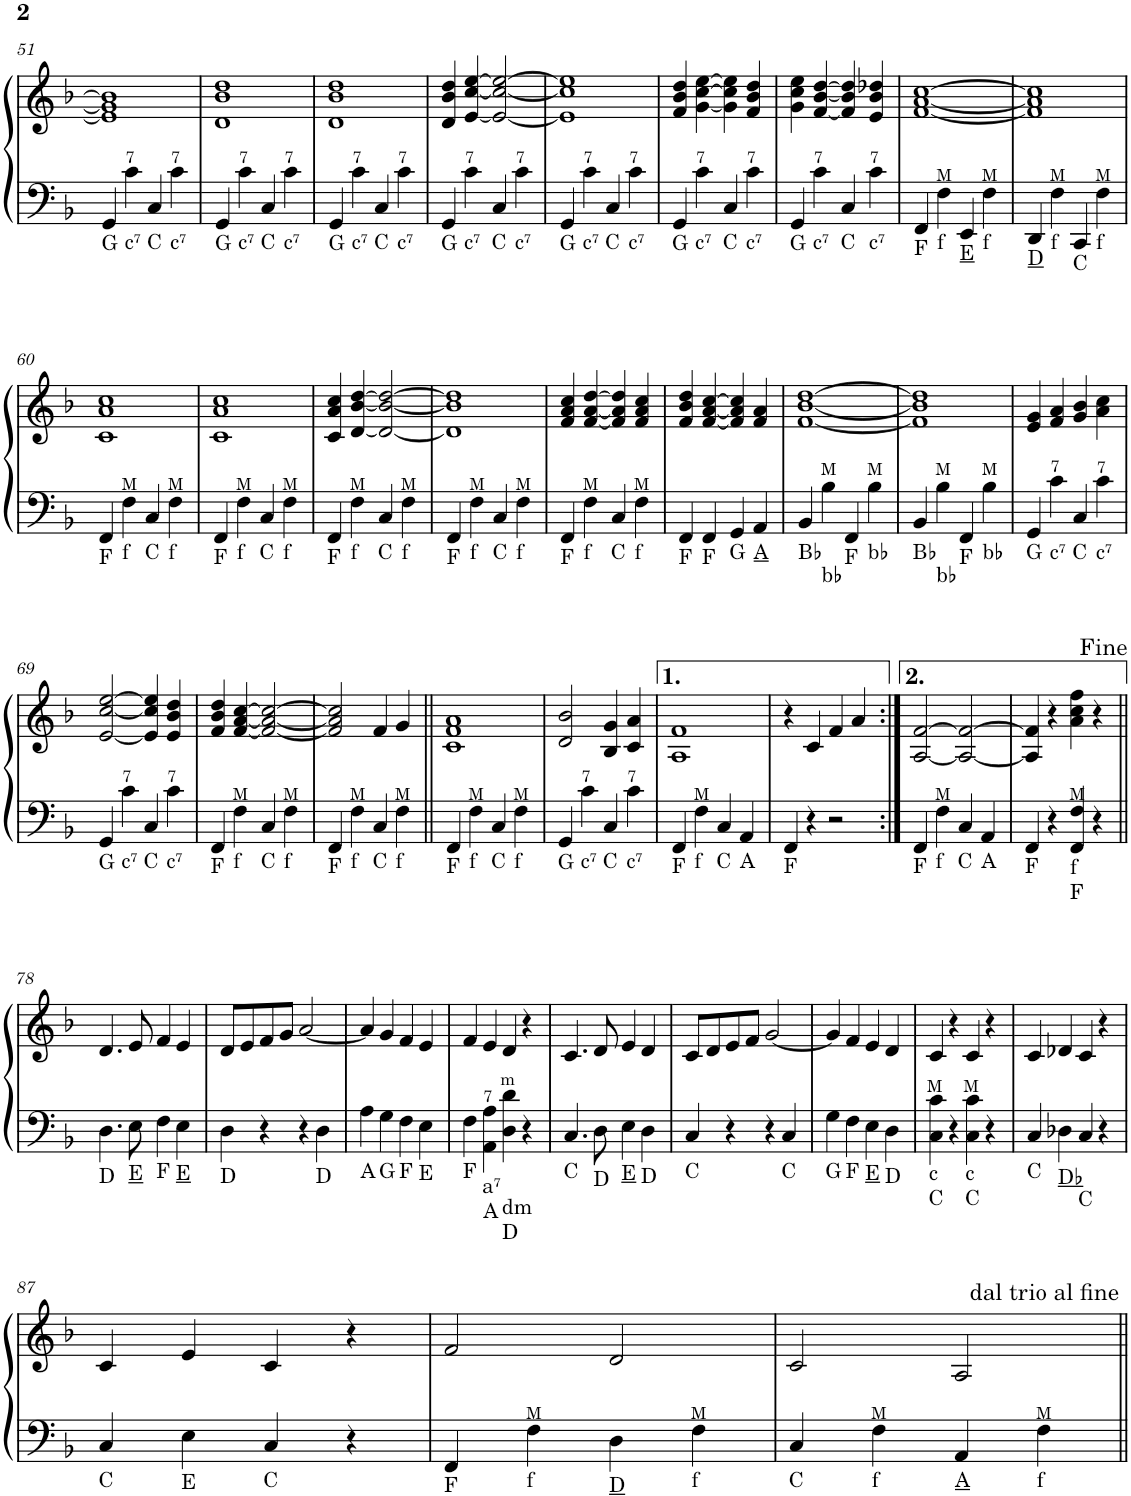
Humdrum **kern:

**kern	**kern	**kern
*part1	*part1	*part1
*staff3	*staff2	*staff1
*I"Accordion	*	*
*I'Acc.	*	*
!!LO:PB:g=z
*clefF4	*clefF4	*clefG2
*k[b-]	*k[b-]	*k[b-]
*M2/2	*M2/2	*M2/2
*met(c|)	*met(c|)	*met(c|)
=51	=51	=51
!	!LO:TX:b:t=G	!
!LO:TX:b:t=G	!	!
4GG	4GG/	1e] 1g] 1b-]
!	!LO:TX:b:t=c⁷	!
!LO:TX:b:t=c⁷	!	!
4E 4B- 4c	4c\	.
!	!LO:TX:b:t=C	!
!LO:TX:b:t=C	!	!
4C	4C/	.
!	!LO:TX:b:t=c⁷	!
!LO:TX:b:t=c⁷	!	!
4E 4B- 4c	4c\	.
=52	=52	=52
!	!LO:TX:b:t=G	!
!LO:TX:b:t=G	!	!
4GG	4GG/	1d 1b- 1dd
!	!LO:TX:b:t=c⁷	!
!LO:TX:b:t=c⁷	!	!
4E 4B- 4c	4c\	.
!	!LO:TX:b:t=C	!
!LO:TX:b:t=C	!	!
4C	4C/	.
!	!LO:TX:b:t=c⁷	!
!LO:TX:b:t=c⁷	!	!
4E 4B- 4c	4c\	.
=53	=53	=53
!	!LO:TX:b:t=G	!
!LO:TX:b:t=G	!	!
4GG	4GG/	1d 1b- 1dd
!	!LO:TX:b:t=c⁷	!
!LO:TX:b:t=c⁷	!	!
4E 4B- 4c	4c\	.
!	!LO:TX:b:t=C	!
!LO:TX:b:t=C	!	!
4C	4C/	.
!	!LO:TX:b:t=c⁷	!
!LO:TX:b:t=c⁷	!	!
4E 4B- 4c	4c\	.
=54	=54	=54
!	!LO:TX:b:t=G	!
!LO:TX:b:t=G	!	!
4GG	4GG/	4d/ 4b-/ 4dd/
!	!LO:TX:b:t=c⁷	!
!LO:TX:b:t=c⁷	!	!
4E 4B- 4c	4c\	[4e/ [4cc/ [4ee/
!	!LO:TX:b:t=C	!
!LO:TX:b:t=C	!	!
4C	4C/	2e/_ 2cc/_ 2ee/_
!	!LO:TX:b:t=c⁷	!
!LO:TX:b:t=c⁷	!	!
4E 4B- 4c	4c\	.
=55	=55	=55
!	!LO:TX:b:t=G	!
!LO:TX:b:t=G	!	!
4GG	4GG/	1e] 1cc] 1ee]
!	!LO:TX:b:t=c⁷	!
!LO:TX:b:t=c⁷	!	!
4E 4B- 4c	4c\	.
!	!LO:TX:b:t=C	!
!LO:TX:b:t=C	!	!
4C	4C/	.
!	!LO:TX:b:t=c⁷	!
!LO:TX:b:t=c⁷	!	!
4E 4B- 4c	4c\	.
=56	=56	=56
!	!LO:TX:b:t=G	!
!LO:TX:b:t=G	!	!
4GG	4GG/	4f/ 4b-/ 4dd/
!	!LO:TX:b:t=c⁷	!
!LO:TX:b:t=c⁷	!	!
4E 4B- 4c	4c\	[4g\ [4cc\ [4ee\
!	!LO:TX:b:t=C	!
!LO:TX:b:t=C	!	!
4C	4C/	4g\] 4cc\] 4ee\]
!	!LO:TX:b:t=c⁷	!
!LO:TX:b:t=c⁷	!	!
4E 4B- 4c	4c\	4f/ 4b-/ 4dd/
=57	=57	=57
!	!LO:TX:b:t=G	!
!LO:TX:b:t=G	!	!
4GG	4GG/	4g\ 4cc\ 4ee\
!	!LO:TX:b:t=c⁷	!
!LO:TX:b:t=c⁷	!	!
4E 4B- 4c	4c\	[4f/ [4b-/ [4dd/
!	!LO:TX:b:t=C	!
!LO:TX:b:t=C	!	!
4C	4C/	4f/] 4b-/] 4dd/]
!	!LO:TX:b:t=c⁷	!
!LO:TX:b:t=c⁷	!	!
4E 4B- 4c	4c\	4e/ 4b-/ 4dd-X/
=58	=58	=58
!	!LO:TX:b:t=F	!
!LO:TX:b:t=F	!	!
4FF	4FF/	[1f [1a [1cc
!	!LO:TX:b:t=f	!
!LO:TX:b:t=f	!	!
4F 4A 4c	4F\	.
!	!LO:TX:b:t=E	!
!LO:TX:b:t=E	!	!
4EE	4EE/	.
!	!LO:TX:b:t=f	!
!LO:TX:b:t=f	!	!
4F 4A 4c	4F\	.
=59	=59	=59
!	!LO:TX:b:t=D	!
!LO:TX:b:t=D	!	!
4DD	4DD/	1f] 1a] 1cc]
!	!LO:TX:b:t=f	!
!LO:TX:b:t=f	!	!
4F 4A 4c	4F\	.
!	!LO:TX:b:t=C	!
!LO:TX:b:t=C	!	!
4CC	4CC/	.
!	!LO:TX:b:t=f	!
!LO:TX:b:t=f	!	!
4F 4A 4c	4F\	.
!!LO:LB:g=z
=60	=60	=60
!	!LO:TX:b:t=F	!
!LO:TX:b:t=F	!	!
4FF	4FF/	1c 1a 1cc
!	!LO:TX:b:t=f	!
!LO:TX:b:t=f	!	!
4F 4A 4c	4F\	.
!	!LO:TX:b:t=C	!
!LO:TX:b:t=C	!	!
4C	4C/	.
!	!LO:TX:b:t=f	!
!LO:TX:b:t=f	!	!
4F 4A 4c	4F\	.
=61	=61	=61
!	!LO:TX:b:t=F	!
!LO:TX:b:t=F	!	!
4FF	4FF/	1c 1a 1cc
!	!LO:TX:b:t=f	!
!LO:TX:b:t=f	!	!
4F 4A 4c	4F\	.
!	!LO:TX:b:t=C	!
!LO:TX:b:t=C	!	!
4C	4C/	.
!	!LO:TX:b:t=f	!
!LO:TX:b:t=f	!	!
4F 4A 4c	4F\	.
=62	=62	=62
!	!LO:TX:b:t=F	!
!LO:TX:b:t=F	!	!
4FF	4FF/	4c/ 4a/ 4cc/
!	!LO:TX:b:t=f	!
!LO:TX:b:t=f	!	!
4F 4A 4c	4F\	[4d/ [4b-/ [4dd/
!	!LO:TX:b:t=C	!
!LO:TX:b:t=C	!	!
4C	4C/	2d/_ 2b-/_ 2dd/_
!	!LO:TX:b:t=f	!
!LO:TX:b:t=f	!	!
4F 4A 4c	4F\	.
=63	=63	=63
!	!LO:TX:b:t=F	!
!LO:TX:b:t=F	!	!
4FF	4FF/	1d] 1b-] 1dd]
!	!LO:TX:b:t=f	!
!LO:TX:b:t=f	!	!
4F 4A 4c	4F\	.
!	!LO:TX:b:t=C	!
!LO:TX:b:t=C	!	!
4C	4C/	.
!	!LO:TX:b:t=f	!
!LO:TX:b:t=f	!	!
4F 4A 4c	4F\	.
=64	=64	=64
!	!LO:TX:b:t=F	!
!LO:TX:b:t=F	!	!
4FF	4FF/	4f/ 4a/ 4cc/
!	!LO:TX:b:t=f	!
!LO:TX:b:t=f	!	!
4F 4A 4c	4F\	[4f/ [4a/ [4dd/
!	!LO:TX:b:t=C	!
!LO:TX:b:t=C	!	!
4C	4C/	4f/] 4a/] 4dd/]
!	!LO:TX:b:t=f	!
!LO:TX:b:t=f	!	!
4F 4A 4c	4F\	4f/ 4a/ 4cc/
=65	=65	=65
!	!LO:TX:b:t=F	!
!LO:TX:b:t=F	!	!
4FF	4FF/	4f/ 4b-/ 4dd/
!	!LO:TX:b:t=F	!
!LO:TX:b:t=F	!	!
4FF	4FF/	[4f/ [4a/ [4cc/
!	!LO:TX:b:t=G	!
!LO:TX:b:t=G	!	!
4GG	4GG/	4f/] 4a/] 4cc/]
!	!LO:TX:b:t=A	!
!LO:TX:b:t=A	!	!
4AA	4AA/	4f/ 4a/
=66	=66	=66
!	!LO:TX:b:t=B♭	!
!LO:TX:b:t=B♭	!	!
4BB-	4BB-/	[1f [1b- [1dd
!	!LO:TX:b:t=b♭	!
!LO:TX:b:t=b♭	!	!
4F 4B- 4d	4B-\	.
!	!LO:TX:b:t=F	!
!LO:TX:b:t=F	!	!
4FF	4FF/	.
!	!LO:TX:b:t=b♭	!
!LO:TX:b:t=b♭	!	!
4F 4B- 4d	4B-\	.
=67	=67	=67
!	!LO:TX:b:t=B♭	!
!LO:TX:b:t=B♭	!	!
4BB-	4BB-/	1f] 1b-] 1dd]
!	!LO:TX:b:t=b♭	!
!LO:TX:b:t=b♭	!	!
4F 4B- 4d	4B-\	.
!	!LO:TX:b:t=F	!
!LO:TX:b:t=F	!	!
4FF	4FF/	.
!	!LO:TX:b:t=b♭	!
!LO:TX:b:t=b♭	!	!
4F 4B- 4d	4B-\	.
=68	=68	=68
!	!LO:TX:b:t=G	!
!LO:TX:b:t=G	!	!
4GG	4GG/	4e/ 4g/
!	!LO:TX:b:t=c⁷	!
!LO:TX:b:t=c⁷	!	!
4E 4B- 4c	4c\	4f/ 4a/
!	!LO:TX:b:t=C	!
!LO:TX:b:t=C	!	!
4C	4C/	4g/ 4b-/
!	!LO:TX:b:t=c⁷	!
!LO:TX:b:t=c⁷	!	!
4E 4B- 4c	4c\	4a\ 4cc\
!!LO:LB:g=z
=69	=69	=69
!	!LO:TX:b:t=G	!
!LO:TX:b:t=G	!	!
4GG	4GG/	[2e/ [2cc/ [2ee/
!	!LO:TX:b:t=c⁷	!
!LO:TX:b:t=c⁷	!	!
4E 4B- 4c	4c\	.
!	!LO:TX:b:t=C	!
!LO:TX:b:t=C	!	!
4C	4C/	4e/] 4cc/] 4ee/]
!	!LO:TX:b:t=c⁷	!
!LO:TX:b:t=c⁷	!	!
4E 4B- 4c	4c\	4e/ 4b-/ 4dd/
=70	=70	=70
!	!LO:TX:b:t=F	!
!LO:TX:b:t=F	!	!
4FF	4FF/	4f/ 4b-/ 4dd/
!	!LO:TX:b:t=f	!
!LO:TX:b:t=f	!	!
4F 4A 4c	4F\	[4f/ [4a/ [4cc/
!	!LO:TX:b:t=C	!
!LO:TX:b:t=C	!	!
4C	4C/	2f/_ 2a/_ 2cc/_
!	!LO:TX:b:t=f	!
!LO:TX:b:t=f	!	!
4F 4A 4c	4F\	.
=71	=71	=71
!	!LO:TX:b:t=F	!
!LO:TX:b:t=F	!	!
4FF	4FF/	2f/] 2a/] 2cc/]
!	!LO:TX:b:t=f	!
!LO:TX:b:t=f	!	!
4F 4A 4c	4F\	.
!	!LO:TX:b:t=C	!
!LO:TX:b:t=C	!	!
4C	4C/	4f/
!	!LO:TX:b:t=f	!
!LO:TX:b:t=f	!	!
4F 4A 4c	4F\	4g/
=72||	=72||	=72||
!	!LO:TX:b:t=F	!
!LO:TX:b:t=F	!	!
4FF	4FF/	1c 1f 1a
!	!LO:TX:b:t=f	!
!LO:TX:b:t=f	!	!
4F 4A 4c	4F\	.
!	!LO:TX:b:t=C	!
!LO:TX:b:t=C	!	!
4C	4C/	.
!	!LO:TX:b:t=f	!
!LO:TX:b:t=f	!	!
4F 4A 4c	4F\	.
=73	=73	=73
!	!LO:TX:b:t=G	!
!LO:TX:b:t=G	!	!
4GG	4GG/	2d/ 2b-/
!	!LO:TX:b:t=c⁷	!
!LO:TX:b:t=c⁷	!	!
4E 4B- 4c	4c\	.
!	!LO:TX:b:t=C	!
!LO:TX:b:t=C	!	!
4C	4C/	4B-/ 4g/
!	!LO:TX:b:t=c⁷	!
!LO:TX:b:t=c⁷	!	!
4E 4B- 4c	4c\	4c/ 4a/
=74	=74	=74
!	!LO:TX:b:t=F	!
!LO:TX:b:t=F	!	!
4FF	4FF/	1A 1f
!	!LO:TX:b:t=f	!
!LO:TX:b:t=f	!	!
4F 4A 4c	4F\	.
!	!LO:TX:b:t=C	!
!LO:TX:b:t=C	!	!
4C	4C/	.
!	!LO:TX:b:t=A	!
!LO:TX:b:t=A	!	!
4AA	4AA/	.
=75	=75	=75
!	!LO:TX:b:t=F	!
!LO:TX:b:t=F	!	!
4FF	4FF/	4r
4r	4r	4c/
2r	2r	4f/
.	.	4a/
=76:|!	=76:|!	=76:|!
!	!LO:TX:b:t=F	!
!LO:TX:b:t=F	!	!
4FF	4FF/	[2A/ [2f/
!	!LO:TX:b:t=f	!
!LO:TX:b:t=f	!	!
4F 4A 4c	4F\	.
!	!LO:TX:b:t=C	!
!LO:TX:b:t=C	!	!
4C	4C/	2A/_ 2f/_
!	!LO:TX:b:t=A	!
!LO:TX:b:t=A	!	!
4AA	4AA/	.
=77	=77	=77
!	!LO:TX:b:t=F	!
!LO:TX:b:t=F	!	!
4FF	4FF/	4A/] 4f/]
4r	4r	4r
!	!LO:TX:b:t=f	!
!	!LO:TX:b:t=F	!
!LO:TX:b:t=f	!	!
!LO:TX:b:t=F	!	!
4FF 4F 4A 4c	4FF/ 4F/	4a\ 4cc\ 4ff\
4r	4r	4r
!!LO:LB:g=z
=78||	=78||	=78||
!	!LO:TX:b:t=D	!
!LO:TX:b:t=D	!	!
4.D	4.D\	4.d/
!	!LO:TX:b:t=E	!
!LO:TX:b:t=E	!	!
8E	8E\	8e/
!	!LO:TX:b:t=F	!
!LO:TX:b:t=F	!	!
4F	4F\	4f/
!	!LO:TX:b:t=E	!
!LO:TX:b:t=E	!	!
4E	4E\	4e/
=79	=79	=79
!	!LO:TX:b:t=D	!
!LO:TX:b:t=D	!	!
4D	4D\	8d/L
.	.	8e/
4r	4r	8f/
.	.	8g/J
4r	4r	[2a/
!	!LO:TX:b:t=D	!
!LO:TX:b:t=D	!	!
4D	4D\	.
=80	=80	=80
!	!LO:TX:b:t=A	!
!LO:TX:b:t=A	!	!
4A	4A\	4a/]
!	!LO:TX:b:t=G	!
!LO:TX:b:t=G	!	!
4G	4G\	4g/
!	!LO:TX:b:t=F	!
!LO:TX:b:t=F	!	!
4F	4F\	4f/
!	!LO:TX:b:t=E	!
!LO:TX:b:t=E	!	!
4E	4E\	4e/
=81	=81	=81
!	!LO:TX:b:t=F	!
!LO:TX:b:t=F	!	!
4F	4F\	4f/
!	!LO:TX:b:t=a⁷	!
!	!LO:TX:b:t=A	!
!LO:TX:b:t=a⁷	!	!
!LO:TX:b:t=A	!	!
4AA 4G 4A 4c#	4AA\ 4A\	4e/
!	!LO:TX:b:t=dm	!
!	!LO:TX:b:t=D	!
!LO:TX:b:t=dm	!	!
!LO:TX:b:t=D	!	!
4D 4F 4A 4d	4D\ 4d\	4d/
4r	4r	4r
=82	=82	=82
!	!LO:TX:b:t=C	!
!LO:TX:b:t=C	!	!
4.C	4.C/	4.c/
!	!LO:TX:b:t=D	!
!LO:TX:b:t=D	!	!
8D	8D\	8d/
!	!LO:TX:b:t=E	!
!LO:TX:b:t=E	!	!
4E	4E\	4e/
!	!LO:TX:b:t=D	!
!LO:TX:b:t=D	!	!
4D	4D\	4d/
=83	=83	=83
!	!LO:TX:b:t=C	!
!LO:TX:b:t=C	!	!
4C	4C/	8c/L
.	.	8d/
4r	4r	8e/
.	.	8f/J
4r	4r	[2g/
!	!LO:TX:b:t=C	!
!LO:TX:b:t=C	!	!
4C	4C/	.
=84	=84	=84
!	!LO:TX:b:t=G	!
!LO:TX:b:t=G	!	!
4G	4G\	4g/]
!	!LO:TX:b:t=F	!
!LO:TX:b:t=F	!	!
4F	4F\	4f/
!	!LO:TX:b:t=E	!
!LO:TX:b:t=E	!	!
4E	4E\	4e/
!	!LO:TX:b:t=D	!
!LO:TX:b:t=D	!	!
4D	4D\	4d/
=85	=85	=85
!	!LO:TX:b:t=c	!
!	!LO:TX:b:t=C	!
!LO:TX:b:t=c	!	!
!LO:TX:b:t=C	!	!
4C 4E 4G 4c	4C\ 4c\	4c/
4r	4r	4r
!	!LO:TX:b:t=c	!
!	!LO:TX:b:t=C	!
!LO:TX:b:t=c	!	!
!LO:TX:b:t=C	!	!
4C 4E 4G 4c	4C\ 4c\	4c/
4r	4r	4r
=86	=86	=86
!	!LO:TX:b:t=C	!
!LO:TX:b:t=C	!	!
4C	4C/	4c/
!	!LO:TX:b:t=D♭	!
!LO:TX:b:t=D♭	!	!
4D-X	4D-X\	4d-X/
!	!LO:TX:b:t=C	!
!LO:TX:b:t=C	!	!
4C	4C/	4c/
4r	4r	4r
!!LO:LB:g=z
=87	=87	=87
!	!LO:TX:b:t=C	!
!LO:TX:b:t=C	!	!
4C	4C/	4c/
!	!LO:TX:b:t=E	!
!LO:TX:b:t=E	!	!
4E	4E\	4e/
!	!LO:TX:b:t=C	!
!LO:TX:b:t=C	!	!
4C	4C/	4c/
4r	4r	4r
=88	=88	=88
!	!LO:TX:b:t=F	!
!LO:TX:b:t=F	!	!
4FF	4FF/	2f/
!	!LO:TX:b:t=f	!
!LO:TX:b:t=f	!	!
4F 4A 4c	4F\	.
!	!LO:TX:b:t=D	!
!LO:TX:b:t=D	!	!
4D	4D\	2d/
!	!LO:TX:b:t=f	!
!LO:TX:b:t=f	!	!
4F 4A 4c	4F\	.
=89	=89	=89
!	!LO:TX:b:t=C	!
!LO:TX:b:t=C	!	!
4C	4C/	2c/
!	!LO:TX:b:t=f	!
!LO:TX:b:t=f	!	!
4F 4A 4c	4F\	.
!	!LO:TX:b:t=A	!
!LO:TX:b:t=A	!	!
4AA	4AA/	2A/
!	!LO:TX:b:t=f	!
!LO:TX:b:t=f	!	!
4F 4A 4c	4F\	.
!	!	!LO:TX:a:t=dal trio al fine
!	!LO:TX:a:t=dal trio al fine	!
!LO:TX:a:t=dal trio al fine	!	!
=||	=||	=||
*-	*-	*-
